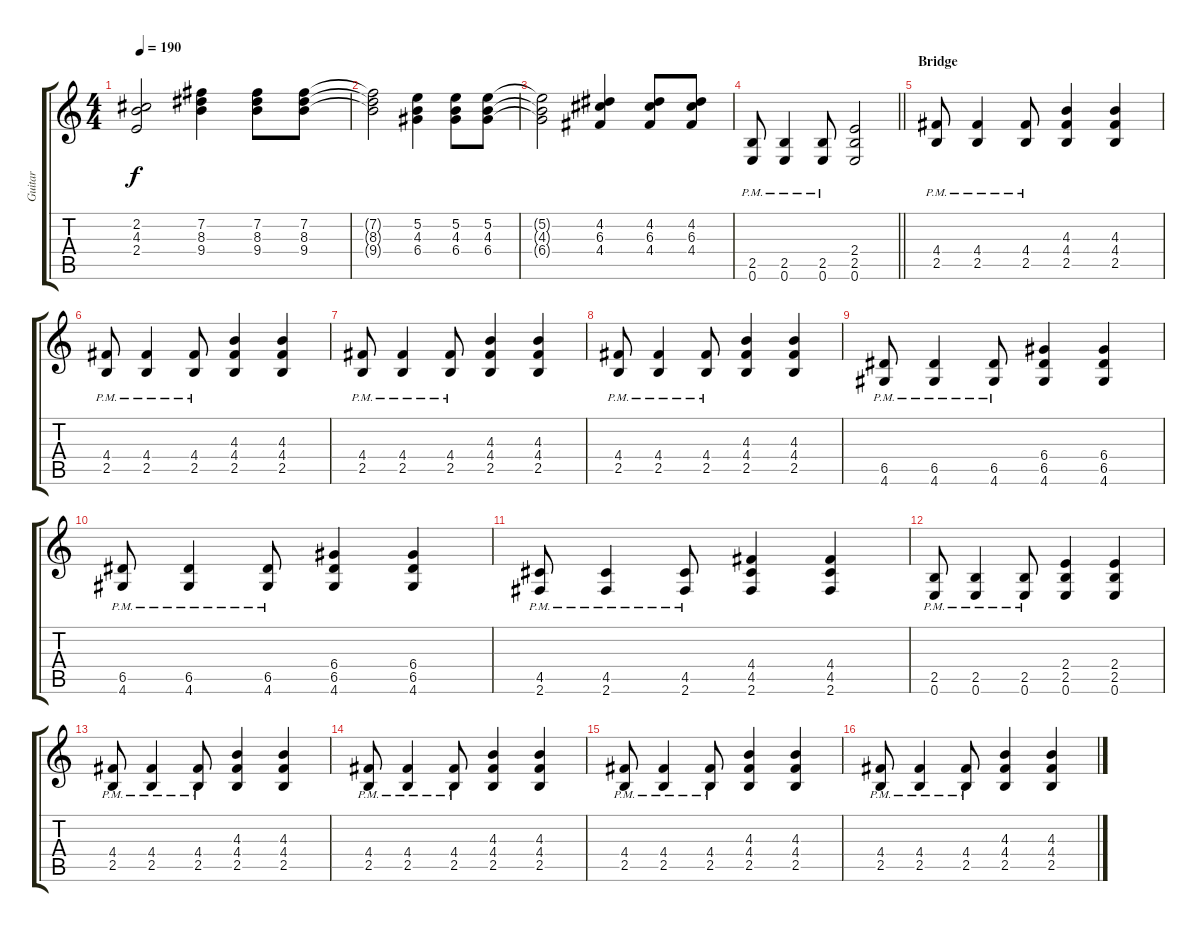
\track ("Guitar" "Guitar") {instrument distortionguitar}
\staff {score tabs}
\tuning (E4 B3 G3 D3 A2 E2) {hide}
\ts (4 4)
\tempo 190
\clef g2
\ks c
(2.2{t} 4.3{t} 2.4{t}).2{dy f} (7.2 8.3 9.4).4 (7.2 8.3 9.4).8 (7.2 8.3 9.4).8 |
(7.2{t} 8.3{t} 9.4{t}).2 (5.2 4.3 6.4).4 (5.2 4.3 6.4).8 (5.2 4.3 6.4).8 |
(5.2{t} 4.3{t} 6.4{t}).2 (4.2 6.3 4.4).4 (4.2 6.3 4.4).8 (4.2 6.3 4.4).8 |
\barLineRight lightlight
(2.5{pm} 0.6{pm}).8{volume 14 instrument distortionguitar} (2.5{pm} 0.6{pm}).4 (2.5{pm} 0.6{pm}).8 (2.4 2.5 0.6).2 |
\section ("" "Bridge")
(4.4{pm} 2.5{pm}).8 (4.4{pm} 2.5{pm}).4 (4.4{pm} 2.5{pm}).8 (4.3 4.4 2.5).4 (4.3 4.4 2.5).4 |
(4.4{pm} 2.5{pm}).8 (4.4{pm} 2.5{pm}).4 (4.4{pm} 2.5{pm}).8 (4.3 4.4 2.5).4 (4.3 4.4 2.5).4 |
(4.4{pm} 2.5{pm}).8 (4.4{pm} 2.5{pm}).4 (4.4{pm} 2.5{pm}).8 (4.3 4.4 2.5).4 (4.3 4.4 2.5).4 |
(4.4{pm} 2.5{pm}).8 (4.4{pm} 2.5{pm}).4 (4.4{pm} 2.5{pm}).8 (4.3 4.4 2.5).4 (4.3 4.4 2.5).4 |
(6.5{pm} 4.6{pm}).8 (6.5{pm} 4.6{pm}).4 (6.5{pm} 4.6{pm}).8 (6.4 6.5 4.6).4 (6.4 6.5 4.6).4 |
(6.5{pm} 4.6{pm}).8 (6.5{pm} 4.6{pm}).4 (6.5{pm} 4.6{pm}).8 (6.4 6.5 4.6).4 (6.4 6.5 4.6).4 |
(4.5{pm} 2.6{pm}).8 (4.5{pm} 2.6{pm}).4 (4.5{pm} 2.6{pm}).8 (4.4 4.5 2.6).4 (4.4 4.5 2.6).4 |
(2.5{pm} 0.6{pm}).8 (2.5{pm} 0.6{pm}).4 (2.5{pm} 0.6{pm}).8 (2.4 2.5 0.6).4 (2.4 2.5 0.6).4 |
(4.4{pm} 2.5{pm}).8 (4.4{pm} 2.5{pm}).4 (4.4{pm} 2.5{pm}).8 (4.3 4.4 2.5).4 (4.3 4.4 2.5).4 |
(4.4{pm} 2.5{pm}).8 (4.4{pm} 2.5{pm}).4 (4.4{pm} 2.5{pm}).8 (4.3 4.4 2.5).4 (4.3 4.4 2.5).4 |
(4.4{pm} 2.5{pm}).8 (4.4{pm} 2.5{pm}).4 (4.4{pm} 2.5{pm}).8 (4.3 4.4 2.5).4 (4.3 4.4 2.5).4 |
(4.4{pm} 2.5{pm}).8 (4.4{pm} 2.5{pm}).4 (4.4{pm} 2.5{pm}).8 (4.3 4.4 2.5).4 (4.3 4.4 2.5).4
